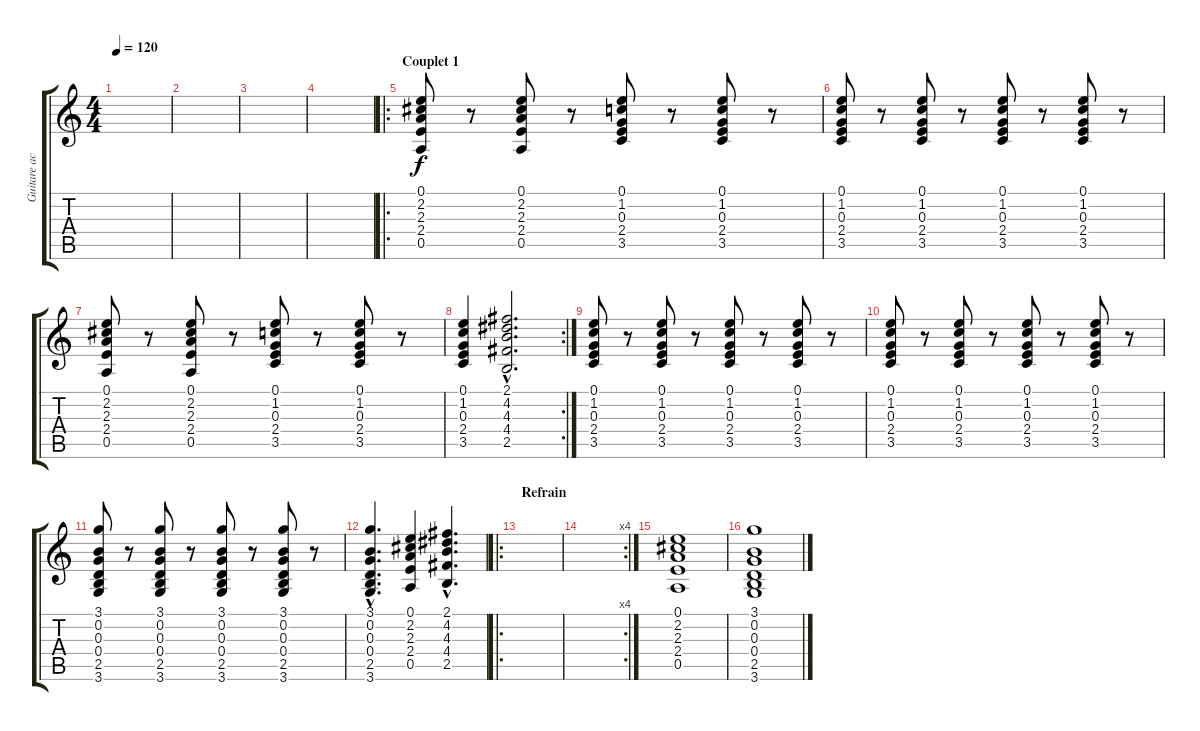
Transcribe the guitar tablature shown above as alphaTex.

\track ("Guitare acoustique rythmique" "Guitare ac") {instrument acousticguitarnylon}
\staff {score tabs}
\tuning (E4 B3 G3 D3 A2 E2) {hide}
\ts (4 4)
\section ("" "")
\tempo 120
\clef g2
\ks c
|
|
|
|
\ro
\section ("" "Couplet 1")
(0.1 2.2 2.3 2.4 0.5).8 r.8 (0.1 2.2 2.3 2.4 0.5).8 r.8 (0.1 1.2 0.3 2.4 3.5).8 r.8 (0.1 1.2 0.3 2.4 3.5).8 r.8 |
(0.1 1.2 0.3 2.4 3.5).8 r.8 (0.1 1.2 0.3 2.4 3.5).8 r.8 (0.1 1.2 0.3 2.4 3.5).8 r.8 (0.1 1.2 0.3 2.4 3.5).8 r.8 |
(0.1 2.2 2.3 2.4 0.5).8 r.8 (0.1 2.2 2.3 2.4 0.5).8 r.8 (0.1 1.2 0.3 2.4 3.5).8 r.8 (0.1 1.2 0.3 2.4 3.5).8 r.8 |
\rc 2
(0.1 1.2 0.3 2.4 3.5).4 (2.1{hac} 4.2{hac} 4.3{hac} 4.4{hac} 2.5{hac}).2{d} |
(0.1 1.2 0.3 2.4 3.5).8 r.8 (0.1 1.2 0.3 2.4 3.5).8 r.8 (0.1 1.2 0.3 2.4 3.5).8 r.8 (0.1 1.2 0.3 2.4 3.5).8 r.8 |
(0.1 1.2 0.3 2.4 3.5).8 r.8 (0.1 1.2 0.3 2.4 3.5).8 r.8 (0.1 1.2 0.3 2.4 3.5).8 r.8 (0.1 1.2 0.3 2.4 3.5).8 r.8 |
(3.1 0.2 0.3 0.4 2.5 3.6).8 r.8 (3.1 0.2 0.3 0.4 2.5 3.6).8 r.8 (3.1 0.2 0.3 0.4 2.5 3.6).8 r.8 (3.1 0.2 0.3 0.4 2.5 3.6).8 r.8 |
(3.1{hac} 0.2{hac} 0.3{hac} 0.4{hac} 2.5{hac} 3.6{hac}).4{d} (0.1 2.2 2.3 2.4 0.5).4 (2.1{hac} 4.2{hac} 4.3{hac} 4.4{hac} 2.5{hac}).4{d} |
\ro
\section ("" "Refrain")
|
\rc 4
|
(0.1 2.2 2.3 2.4 0.5).1 |
(3.1 0.2 0.3 0.4 2.5 3.6).1
